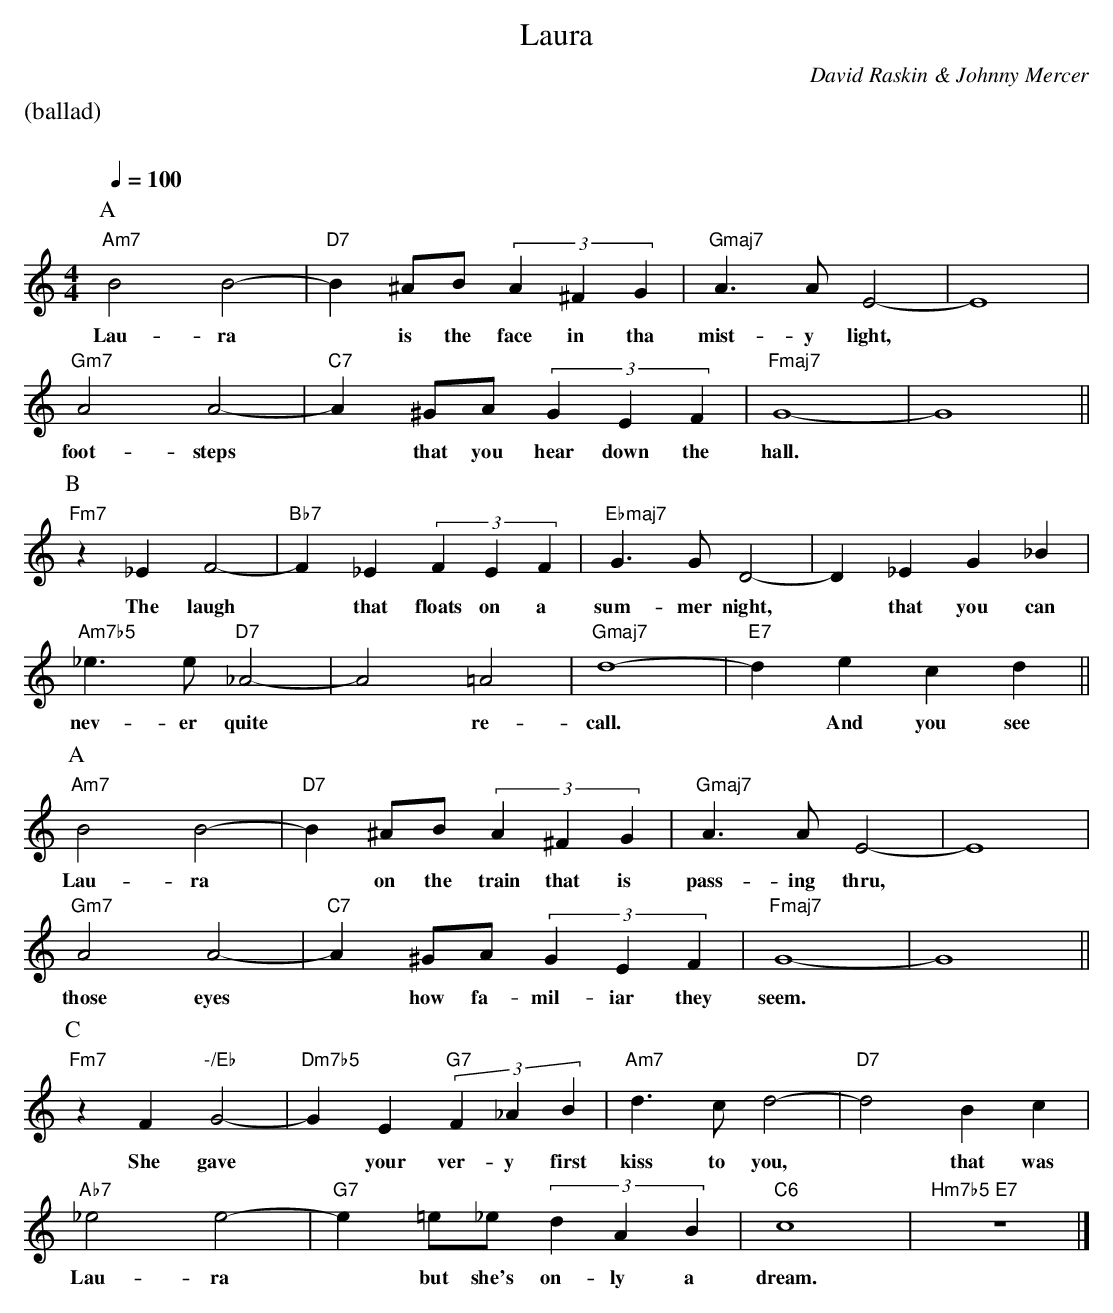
X:1
T: Laura
M:4/4
L:1/4
C:David Raskin & Johnny Mercer
Q:1/4=100
K:C
%%text (ballad)
%%vskip 20
P: A
"Am7"B2B2-|"D7"B^A/B/ (3A^FG|"Gmaj7"A>AE2-|E4|
w:Lau-ra * is the face in tha mist-y light,*
"Gm7"A2A2-|"C7"A^G/A/ (3GEF|"Fmaj7"G4-|G4||
w:foot-steps * that you hear down the hall.*
P: B
"Fm7"z_EF2-|"Bb7"F_E(3FEF|"Ebmaj7"G>GD2-|D_EG_B|
w:The laugh * that floats on a sum-mer night, * that you can
"Am7b5"_e>e"D7"_A2-|A2=A2|"Gmaj7"d4-|"E7"decd||
w:nev-er quite * re-call. * And you see
P: A
"Am7"B2B2-|"D7"B^A/B/ (3A^FG|"Gmaj7"A>AE2-|E4|
w:Lau-ra * on the train that is pass-ing thru,*
"Gm7"A2A2-|"C7"A^G/A/ (3GEF|"Fmaj7"G4-|G4||
w:those eyes * how fa-mil-iar they seem.*
P: C
"Fm7"zF"-/Eb"G2-|"Dm7b5"GE"G7"(3F_AB|"Am7"d>cd2-|"D7"d2Bc|
w:She gave * your ver-y first kiss to you, * that was
"Ab7"_e2e2-|"G7"e=e/_e/(3dAB|"C6"c4|"Hm7b5 E7"z4|]
w:Lau-ra * but she's on-ly a dream.
